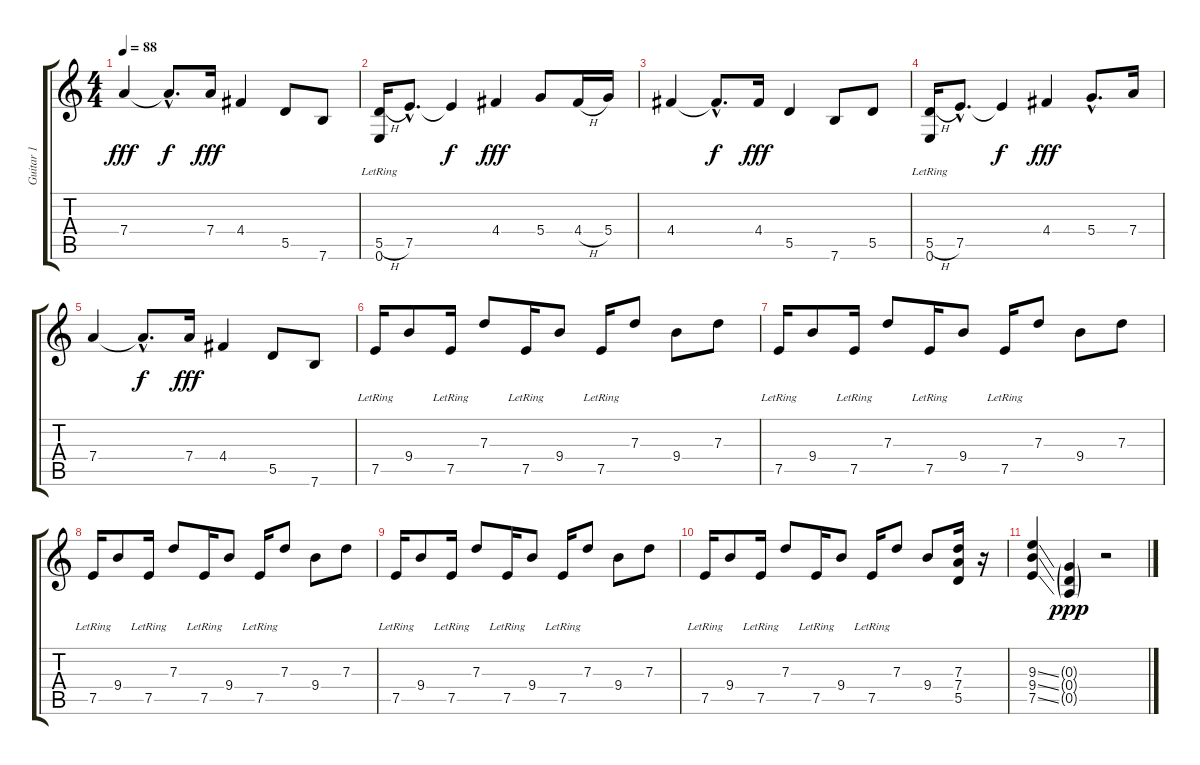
\track ("Guitar 1" "Guitar 1") {instrument distortionguitar}
\staff {score tabs}
\tuning (E4 B3 G3 D3 A2 E2) {hide}
\ts (4 4)
\tempo 88
\clef g2
\ks c
7.4.4{dy fff} 7.4{hac t}.8{d dy f} 7.4.16{dy fff} 4.4.4 5.5.8 7.6.8 |
(5.5{h} 0.6{lr}).16 7.5{hac}.8{d} 7.5{t}.4{dy f} 4.4.4{dy fff} 5.4.8 4.4{h}.16 5.4.16 |
4.4.4 4.4{hac t}.8{d dy f} 4.4.16{dy fff} 5.5.4 7.6.8 5.5.8 |
(5.5{h} 0.6{lr}).16 7.5{hac}.8{d} 7.5{t}.4{dy f} 4.4.4{dy fff} 5.4{hac}.8{d} 7.4.16 |
7.4.4 7.4{hac t}.8{d dy f} 7.4.16{dy fff} 4.4.4 5.5.8 7.6.8 |
7.5{lr}.16 9.4.8 7.5{lr}.16 7.3.8 7.5{lr}.16 9.4.8 7.5{lr}.16 7.3.8 9.4.8 7.3.8 |
7.5{lr}.16 9.4.8 7.5{lr}.16 7.3.8 7.5{lr}.16 9.4.8 7.5{lr}.16 7.3.8 9.4.8 7.3.8 |
7.5{lr}.16 9.4.8 7.5{lr}.16 7.3.8 7.5{lr}.16 9.4.8 7.5{lr}.16 7.3.8 9.4.8 7.3.8 |
7.5{lr}.16 9.4.8 7.5{lr}.16 7.3.8 7.5{lr}.16 9.4.8 7.5{lr}.16 7.3.8 9.4.8 7.3.8 |
7.5{lr}.16 9.4.8 7.5{lr}.16 7.3.8 7.5{lr}.16 9.4.8 7.5{lr}.16 7.3.8 9.4.8 (7.3 7.4 5.5).16 r.16 |
(9.3{ss} 9.4{ss} 7.5{ss}).4 (0.3{g} 0.4{g} 0.5{g}).4{dy ppp} r.2
